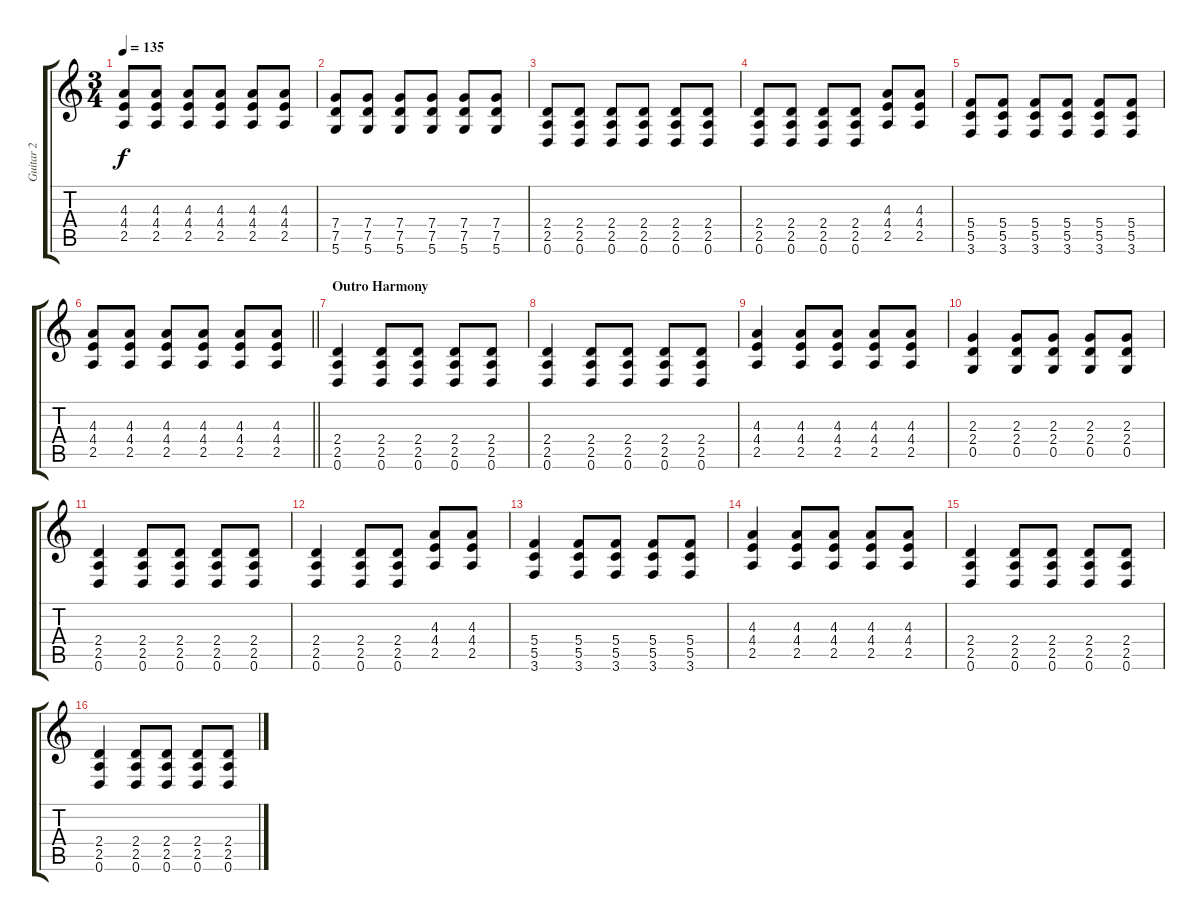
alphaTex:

\track ("Guitar 2" "Guitar 2") {instrument distortionguitar}
\staff {score tabs}
\tuning (D4 A3 F3 C3 G2 D2) {hide}
\ts (3 4)
\tempo 135
\clef g2
\ks c
(4.3 4.4 2.5).8{dy f} (4.3 4.4 2.5).8 (4.3 4.4 2.5).8 (4.3 4.4 2.5).8 (4.3 4.4 2.5).8 (4.3 4.4 2.5).8 |
(7.4 7.5 5.6).8 (7.4 7.5 5.6).8 (7.4 7.5 5.6).8 (7.4 7.5 5.6).8 (7.4 7.5 5.6).8 (7.4 7.5 5.6).8 |
(2.4 2.5 0.6).8 (2.4 2.5 0.6).8 (2.4 2.5 0.6).8 (2.4 2.5 0.6).8 (2.4 2.5 0.6).8 (2.4 2.5 0.6).8 |
(2.4 2.5 0.6).8 (2.4 2.5 0.6).8 (2.4 2.5 0.6).8 (2.4 2.5 0.6).8 (4.3 4.4 2.5).8 (4.3 4.4 2.5).8 |
(5.4 5.5 3.6).8 (5.4 5.5 3.6).8 (5.4 5.5 3.6).8 (5.4 5.5 3.6).8 (5.4 5.5 3.6).8 (5.4 5.5 3.6).8 |
\barLineRight lightlight
(4.3 4.4 2.5).8 (4.3 4.4 2.5).8 (4.3 4.4 2.5).8 (4.3 4.4 2.5).8 (4.3 4.4 2.5).8 (4.3 4.4 2.5).8 |
\section ("" "Outro Harmony")
(2.4 2.5 0.6).4 (2.4 2.5 0.6).8 (2.4 2.5 0.6).8 (2.4 2.5 0.6).8 (2.4 2.5 0.6).8 |
(2.4 2.5 0.6).4 (2.4 2.5 0.6).8 (2.4 2.5 0.6).8 (2.4 2.5 0.6).8 (2.4 2.5 0.6).8 |
(4.3 4.4 2.5).4 (4.3 4.4 2.5).8 (4.3 4.4 2.5).8 (4.3 4.4 2.5).8 (4.3 4.4 2.5).8 |
(2.3 2.4 0.5).4 (2.3 2.4 0.5).8 (2.3 2.4 0.5).8 (2.3 2.4 0.5).8 (2.3 2.4 0.5).8 |
(2.4 2.5 0.6).4 (2.4 2.5 0.6).8 (2.4 2.5 0.6).8 (2.4 2.5 0.6).8 (2.4 2.5 0.6).8 |
(2.4 2.5 0.6).4 (2.4 2.5 0.6).8 (2.4 2.5 0.6).8 (4.3 4.4 2.5).8 (4.3 4.4 2.5).8 |
(5.4 5.5 3.6).4 (5.4 5.5 3.6).8 (5.4 5.5 3.6).8 (5.4 5.5 3.6).8 (5.4 5.5 3.6).8 |
(4.3 4.4 2.5).4 (4.3 4.4 2.5).8 (4.3 4.4 2.5).8 (4.3 4.4 2.5).8 (4.3 4.4 2.5).8 |
(2.4 2.5 0.6).4 (2.4 2.5 0.6).8 (2.4 2.5 0.6).8 (2.4 2.5 0.6).8 (2.4 2.5 0.6).8 |
(2.4 2.5 0.6).4 (2.4 2.5 0.6).8 (2.4 2.5 0.6).8 (2.4 2.5 0.6).8 (2.4 2.5 0.6).8
